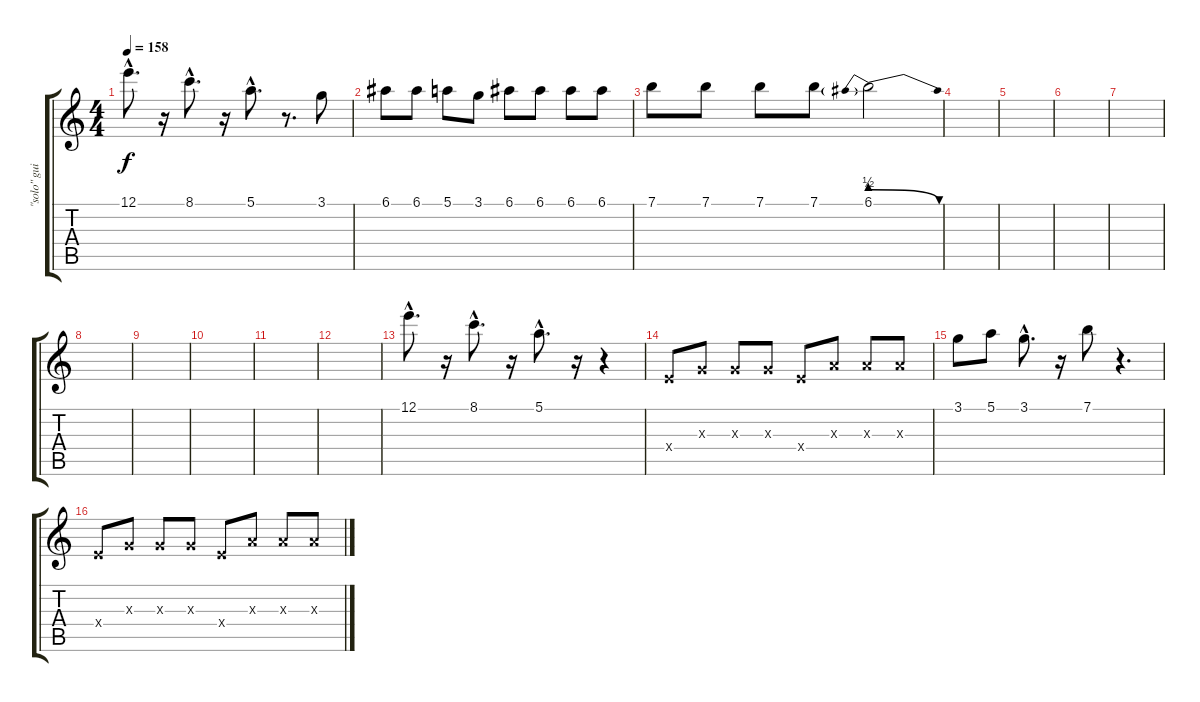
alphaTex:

\track ("\"solo\" guitar" "\"solo\" gui") {instrument overdrivenguitar}
\staff {score tabs}
\tuning (E4 B3 G3 D3 A2 E2) {hide}
\ts (4 4)
\tempo 158
\clef g2
\ks c
12.1{hac}.8{d dy f} r.16 8.1{hac}.8{d} r.16 5.1{hac}.8{d} r.8{d} 3.1.8 |
6.1.8 6.1.8 5.1.8 3.1.8 6.1.8 6.1.8 6.1.8 6.1.8 |
7.1.8 7.1.8 7.1.8 7.1.8 6.1{be (prebendrelease 0 2 60 0)}.2 |
|
|
|
|
|
|
|
|
|
12.1{hac}.8{d} r.16 8.1{hac}.8{d} r.16 5.1{hac}.8{d} r.16 r.4 |
2.4{x}.8 0.3{x}.8 0.3{x}.8 0.3{x}.8 2.4{x}.8 2.3{x}.8 2.3{x}.8 2.3{x}.8 |
3.1.8 5.1.8 3.1{hac}.8{d} r.16 7.1.8 r.4{d} |
2.4{x}.8 0.3{x}.8 0.3{x}.8 0.3{x}.8 2.4{x}.8 2.3{x}.8 2.3{x}.8 2.3{x}.8
